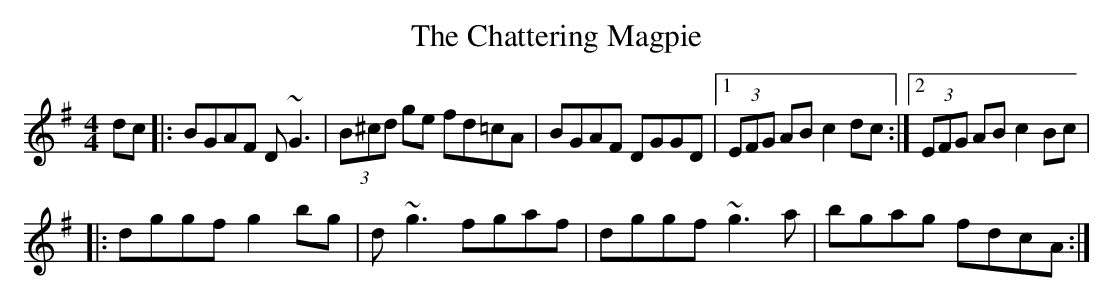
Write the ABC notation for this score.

X:1
T:The Chattering Magpie
M:4/4
L:1/8
K:G
dc|:BGAF D~G3|(3B^cd ge fd=cA|BGAF DGGD|1 (3EFG AB c2dc:|2 (3EFG AB c2Bc|
|:dggf g2bg|d~g3 fgaf|dggf ~g3a|bgag fdcA:|
